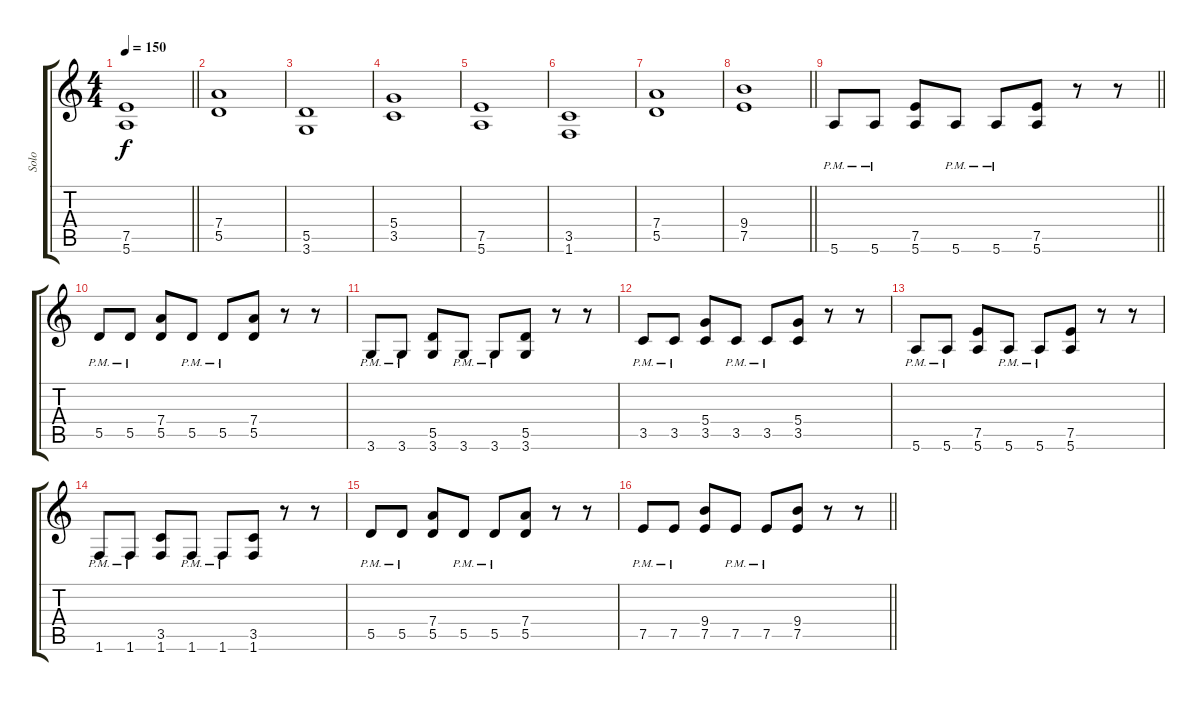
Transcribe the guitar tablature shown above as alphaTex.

\track ("Solo" "Solo") {instrument distortionguitar}
\staff {score tabs}
\tuning (E4 B3 G3 D3 A2 E2) {hide}
\ts (4 4)
\tempo 150
\clef g2
\barLineRight lightlight
\ks c
(7.5 5.6).1{dy f} |
(7.4 5.5).1 |
(5.5 3.6).1 |
(5.4 3.5).1 |
(7.5 5.6).1 |
(3.5 1.6).1 |
(7.4 5.5).1 |
\barLineRight lightlight
(9.4 7.5).1 |
\barLineRight lightlight
5.6{pm}.8 5.6{pm}.8 (7.5 5.6).8 5.6{pm}.8 5.6{pm}.8 (7.5 5.6).8 r.8 r.8 |
5.5{pm}.8 5.5{pm}.8 (7.4 5.5).8 5.5{pm}.8 5.5{pm}.8 (7.4 5.5).8 r.8 r.8 |
3.6{pm}.8 3.6{pm}.8 (5.5 3.6).8 3.6{pm}.8 3.6{pm}.8 (5.5 3.6).8 r.8 r.8 |
3.5{pm}.8 3.5{pm}.8 (5.4 3.5).8 3.5{pm}.8 3.5{pm}.8 (5.4 3.5).8 r.8 r.8 |
5.6{pm}.8 5.6{pm}.8 (7.5 5.6).8 5.6{pm}.8 5.6{pm}.8 (7.5 5.6).8 r.8 r.8 |
1.6{pm}.8 1.6{pm}.8 (3.5 1.6).8 1.6{pm}.8 1.6{pm}.8 (3.5 1.6).8 r.8 r.8 |
5.5{pm}.8 5.5{pm}.8 (7.4 5.5).8 5.5{pm}.8 5.5{pm}.8 (7.4 5.5).8 r.8 r.8 |
\barLineRight lightlight
7.5{pm}.8 7.5{pm}.8 (9.4 7.5).8 7.5{pm}.8 7.5{pm}.8 (9.4 7.5).8 r.8 r.8
